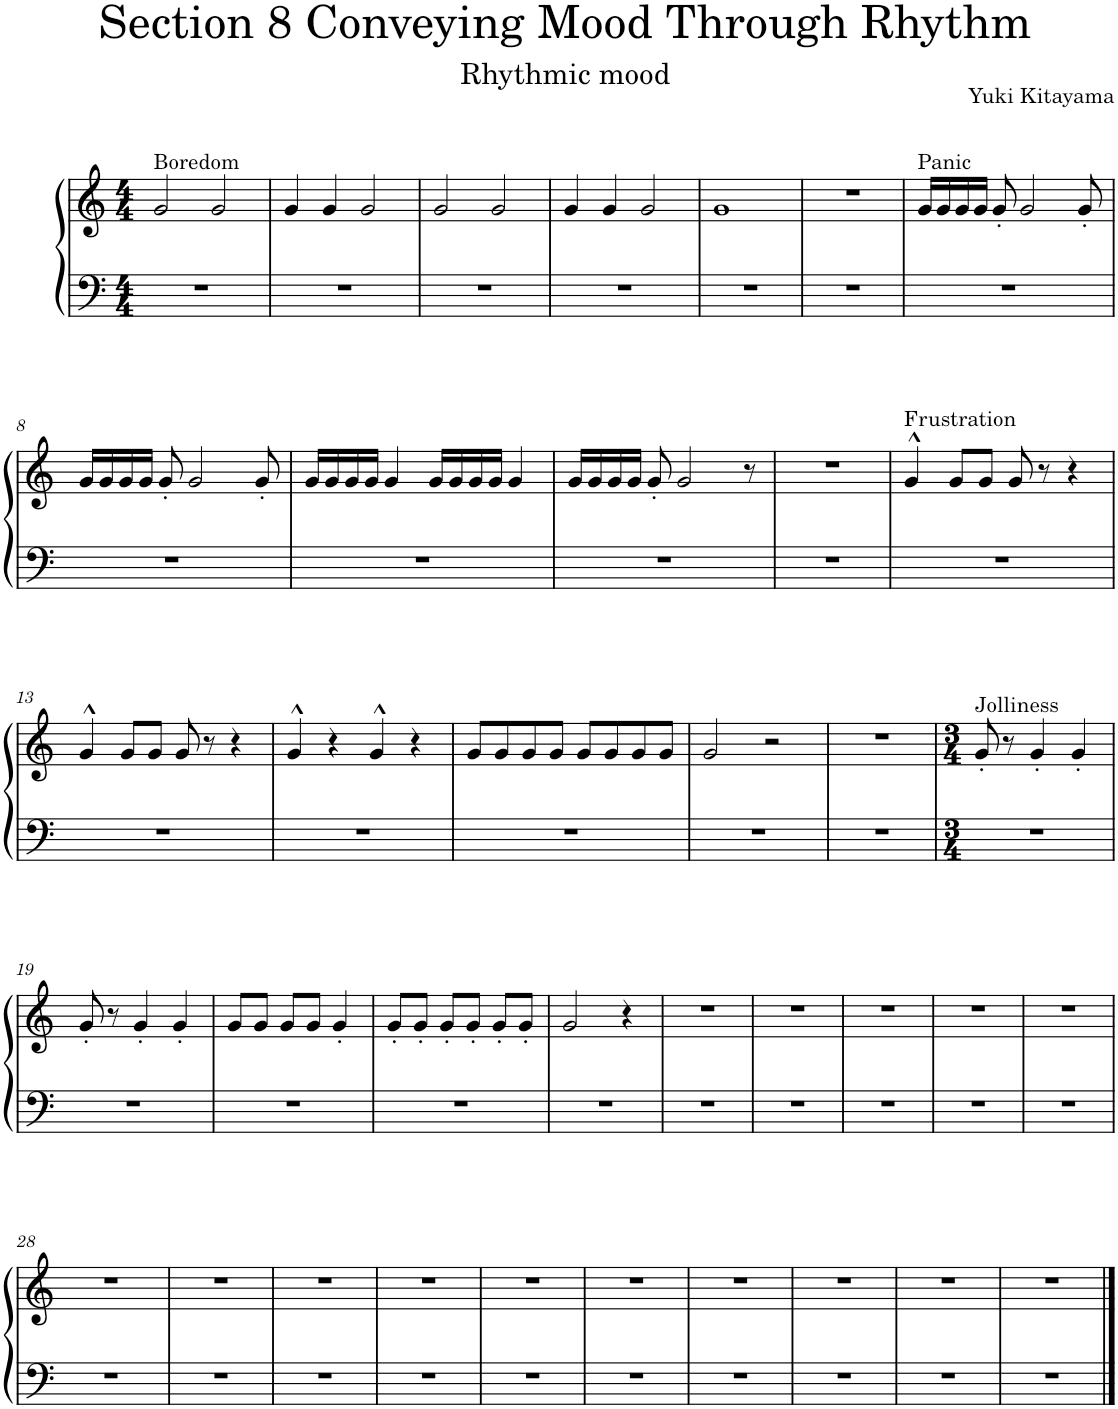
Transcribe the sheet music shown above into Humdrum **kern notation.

**kern	**kern
*part1	*part1
*staff2	*staff1
*I"Piano	*
*I'Pno.	*
*clefF4	*clefG2
*k[]	*k[]
*M4/4	*M4/4
=1	=1
!	!LO:TX:a:t=Boredom
1r	2g/
.	2g/
=2	=2
1r	4g/
.	4g/
.	2g/
=3	=3
1r	2g/
.	2g/
=4	=4
1r	4g/
.	4g/
.	2g/
=5	=5
1r	1g
=6	=6
1r	1r
=7	=7
!	!LO:TX:a:t=Panic
1r	16g/LL
.	16g/
.	16g/
.	16g/JJ
.	8g'/
.	2g/
.	8g'/
!!LO:LB:g=z
=8	=8
1r	16g/LL
.	16g/
.	16g/
.	16g/JJ
.	8g'/
.	2g/
.	8g'/
=9	=9
1r	16g/LL
.	16g/
.	16g/
.	16g/JJ
.	4g/
.	16g/LL
.	16g/
.	16g/
.	16g/JJ
.	4g/
=10	=10
1r	16g/LL
.	16g/
.	16g/
.	16g/JJ
.	8g'/
.	2g/
.	8r
=11	=11
1r	1r
=12	=12
!	!LO:TX:a:t=Frustration
1r	4g^^/
.	8g/L
.	8g/J
.	8g/
.	8r
.	4r
!!LO:LB:g=z
=13	=13
1r	4g^^/
.	8g/L
.	8g/J
.	8g/
.	8r
.	4r
=14	=14
1r	4g^^/
.	4r
.	4g^^/
.	4r
=15	=15
1r	8g/L
.	8g/
.	8g/
.	8g/J
.	8g/L
.	8g/
.	8g/
.	8g/J
=16	=16
1r	2g/
.	2r
=17	=17
1r	1r
=18	=18
*M3/4	*M3/4
!	!LO:TX:a:t=Jolliness
2.r	8g'/
.	8r
.	4g'/
.	4g'/
!!LO:LB:g=z
=19	=19
2.r	8g'/
.	8r
.	4g'/
.	4g'/
=20	=20
2.r	8g/L
.	8g/J
.	8g/L
.	8g/J
.	4g'/
=21	=21
2.r	8g'/L
.	8g'/J
.	8g'/L
.	8g'/J
.	8g'/L
.	8g'/J
=22	=22
2.r	2g/
.	4r
=23	=23
2.r	2.r
=24	=24
2.r	2.r
=25	=25
2.r	2.r
=26	=26
2.r	2.r
=27	=27
2.r	2.r
!!LO:LB:g=z
=28	=28
2.r	2.r
=29	=29
2.r	2.r
=30	=30
2.r	2.r
=31	=31
2.r	2.r
=32	=32
2.r	2.r
=33	=33
2.r	2.r
=34	=34
2.r	2.r
=35	=35
2.r	2.r
=36	=36
2.r	2.r
=37	=37
2.r	2.r
==	==
*-	*-
